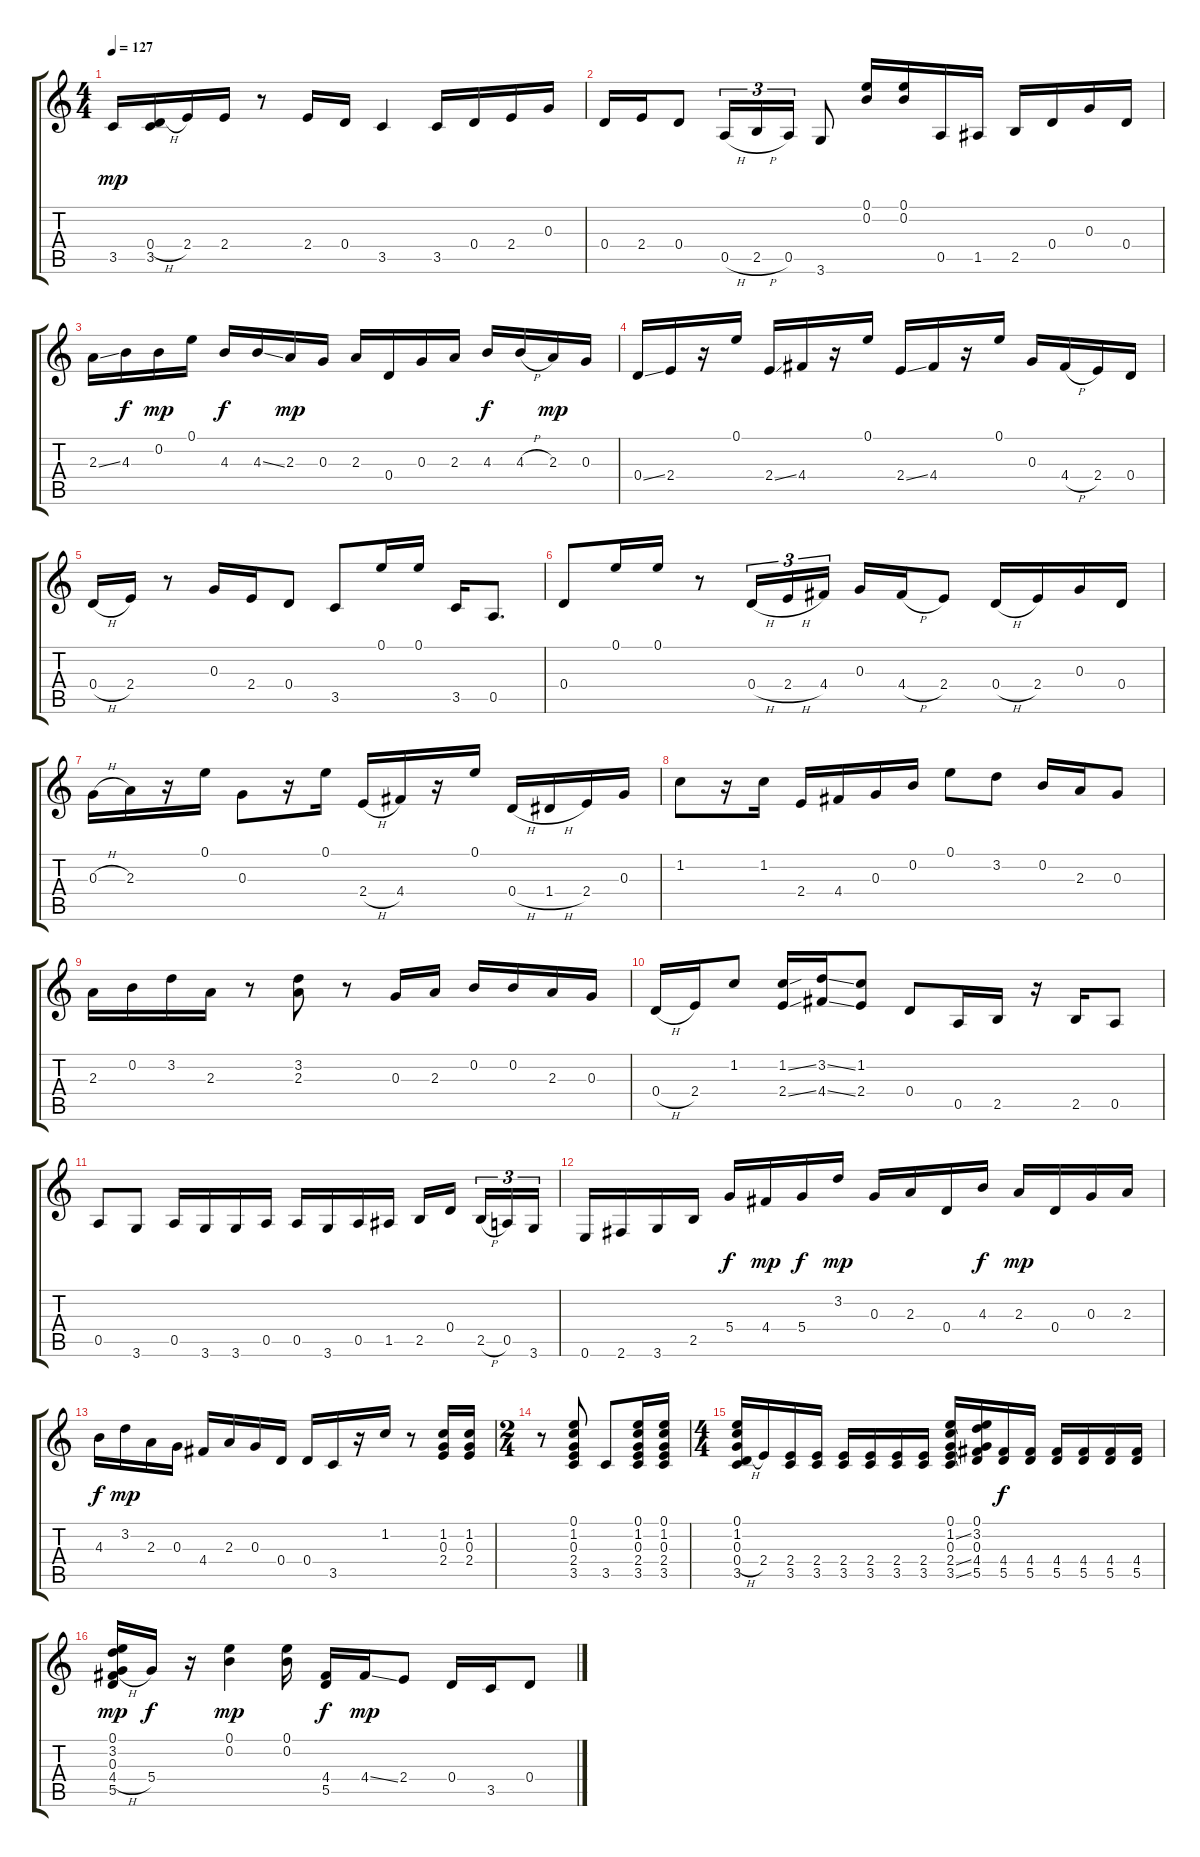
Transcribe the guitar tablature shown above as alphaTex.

\track "" {instrument acousticguitarsteel}
\staff {score tabs}
\tuning (E4 B3 G3 D3 A2 E2) {hide}
\ts (4 4)
\tempo 127
\clef g2
\ks c
3.5.16{dy mp} (0.4{h} 3.5).16 2.4.16 2.4.16 r.8 2.4.16 0.4.16 3.5.4 3.5.16 0.4.16 2.4.16 0.3.16 |
0.4.16 2.4.16 0.4.8 0.5{h}.16{tu (3 2)} 2.5{h}.16{tu (3 2)} 0.5.16{tu (3 2)} 3.6.8 (0.1 0.2).16 (0.1 0.2).16 0.5.16 1.5.16 2.5.16 0.4.16 0.3.16 0.4.16 |
2.3{ss}.16 4.3.16{dy f} 0.2.16{dy mp} 0.1.16 4.3.16{dy f} 4.3{ss}.16 2.3.16{dy mp} 0.3.16 2.3.16 0.4.16 0.3.16 2.3.16 4.3.16{dy f} 4.3{h}.16 2.3.16{dy mp} 0.3.16 |
0.4{ss}.16 2.4.16 r.16 0.1.16 2.4{ss}.16 4.4.16 r.16 0.1.16 2.4{ss}.16 4.4.16 r.16 0.1.16 0.3.16 4.4{h}.16 2.4.16 0.4.16 |
0.4{h}.16 2.4.16 r.8 0.3.16 2.4.16 0.4.8 3.5.8 0.1.16 0.1.16 3.5.16 0.5.8{d} |
0.4.8 0.1.16 0.1.16 r.8 0.4{h}.16{tu (3 2)} 2.4{h}.16{tu (3 2)} 4.4.16{tu (3 2)} 0.3.16 4.4{h}.16 2.4.8 0.4{h}.16 2.4.16 0.3.16 0.4.16 |
0.3{h}.16 2.3.16 r.16 0.1.16 0.3.8 r.16 0.1.16 2.4{h}.16 4.4.16 r.16 0.1.16 0.4{h}.16 1.4{h}.16 2.4.16 0.3.16 |
1.2.8 r.16 1.2.16 2.4.16 4.4.16 0.3.16 0.2.16 0.1.8 3.2.8 0.2.16 2.3.16 0.3.8 |
2.3.16 0.2.16 3.2.16 2.3.16 r.8 (3.2 2.3).8 r.8 0.3.16 2.3.16 0.2.16 0.2.16 2.3.16 0.3.16 |
0.4{h}.16 2.4.16 1.2.8 (1.2{ss} 2.4{ss}).16 (3.2{ss} 4.4{ss}).16 (1.2 2.4).8 0.4.8 0.5.16 2.5.16 r.16 2.5.16 0.5.8 |
0.5.8 3.6.8 0.5.16 3.6.16 3.6.16 0.5.16 0.5.16 3.6.16 0.5.16 1.5.16 2.5.16 0.4.16{beam splitsecondary} 2.5{h}.16{tu (3 2)} 0.5.16{tu (3 2)} 3.6.16{tu (3 2)} |
0.6.16 2.6.16 3.6.16 2.5.16 5.4.16{dy f} 4.4.16{dy mp} 5.4.16{dy f} 3.2.16{dy mp} 0.3.16 2.3.16 0.4.16 4.3.16{dy f} 2.3.16{dy mp} 0.4.16 0.3.16 2.3.16 |
4.3.16{dy f} 3.2.16{dy mp} 2.3.16 0.3.16 4.4.16 2.3.16 0.3.16 0.4.16 0.4.16 3.5.16 r.16 1.2.16 r.8 (1.2 0.3 2.4).16 (1.2 0.3 2.4).16 |
\ts (2 4)
r.8 (0.1 1.2 0.3 2.4 3.5).8 3.5.8 (0.1 1.2 0.3 2.4 3.5).16 (0.1 1.2 0.3 2.4 3.5).16 |
\ts (4 4)
(0.1 1.2 0.3 0.4{h} 3.5).16 2.4.16 (2.4 3.5).16 (2.4 3.5).16 (2.4 3.5).16 (2.4 3.5).16 (2.4 3.5).16 (2.4 3.5).16 (0.1 1.2{ss} 0.3 2.4{ss} 3.5{ss}).16 (0.1 3.2 0.3 4.4 5.5).16 (4.4 5.5).16{dy f} (4.4 5.5).16 (4.4 5.5).16 (4.4 5.5).16 (4.4 5.5).16 (4.4 5.5).16 |
(0.1 3.2 0.3 4.4{h} 5.5).16{dy mp} 5.4.16{dy f} r.16 (0.1 0.2).4{dy mp} (0.1 0.2).16 (4.4 5.5).16{dy f} 4.4{ss}.16{dy mp} 2.4.8 0.4.16 3.5.16 0.4.8
